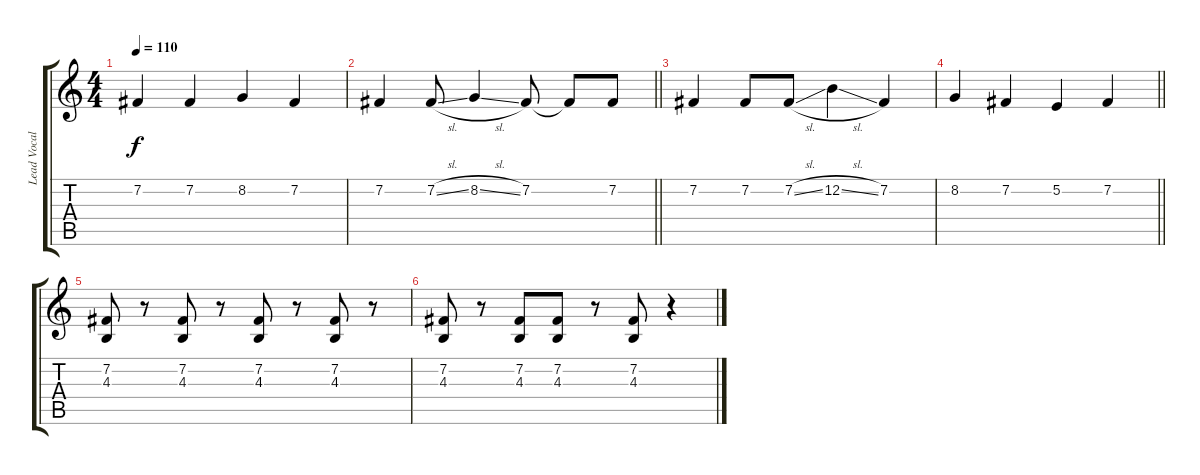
\track ("Lead Vocals" "Lead Vocal") {instrument sopranosax}
\staff {score tabs}
\tuning (E4 B3 G3 D3 A2 E2) {hide}
\ts (4 4)
\tempo 110
\clef g2
\ks c
7.2.4{dy f} 7.2.4 8.2.4 7.2.4 |
\barLineRight lightlight
7.2.4 7.2{sl}.8 8.2{sl}.4 7.2.8 7.2{t}.8 7.2.8 |
7.2.4 7.2.8 7.2{sl}.8 12.2{sl}.4 7.2.4 |
\barLineRight lightlight
8.2.4 7.2.4 5.2.4 7.2.4 |
(7.2 4.3).8 r.8 (7.2 4.3).8 r.8 (7.2 4.3).8 r.8 (7.2 4.3).8 r.8 |
(7.2 4.3).8 r.8 (7.2 4.3).8 (7.2 4.3).8 r.8 (7.2 4.3).8 r.4
